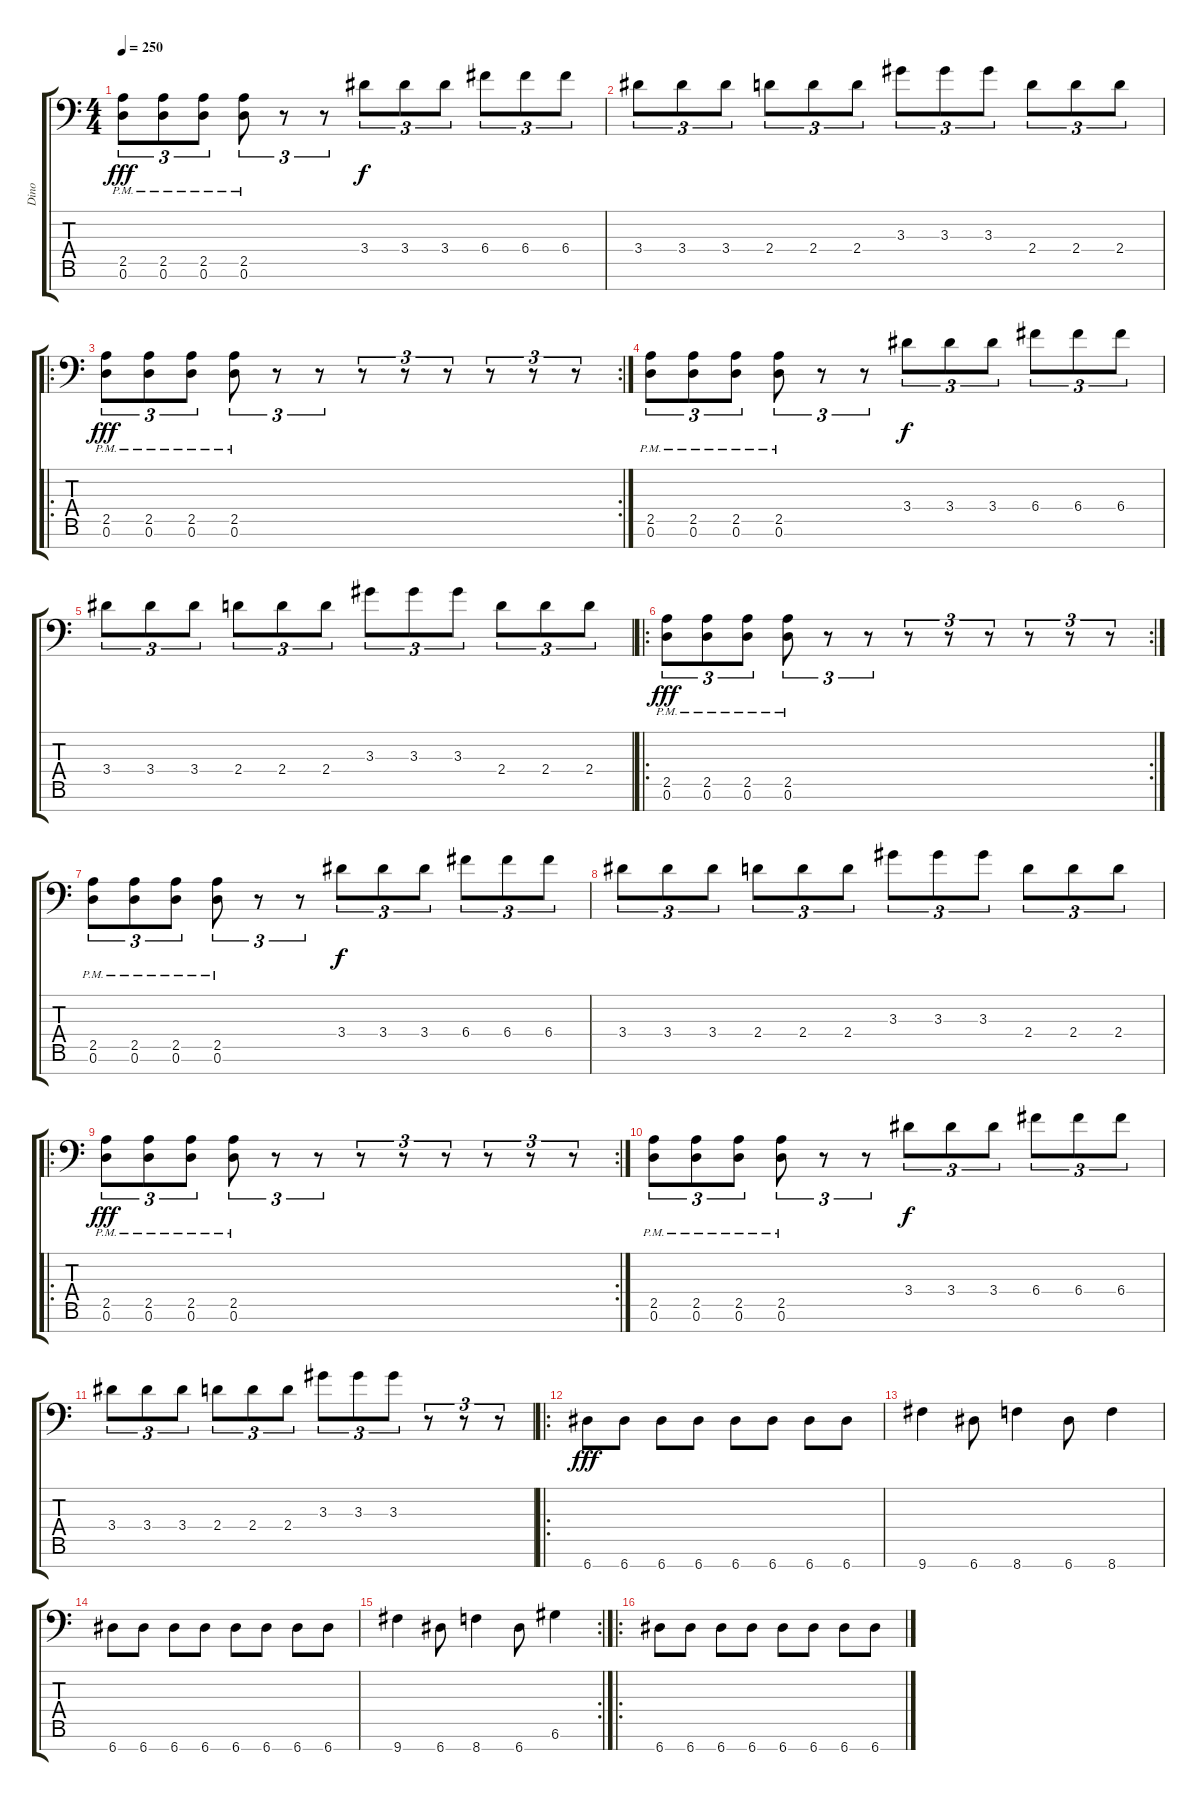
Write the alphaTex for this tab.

\track ("Dino" "Dino") {instrument distortionguitar}
\staff {score tabs}
\tuning (D4 A3 F3 C3 G2 D2 A1) {hide}
\ts (4 4)
\tempo 250
\clef f4
\ks c
(2.5 0.6{pm}).8{tu (3 2) dy fff} (2.5 0.6{pm}).8{tu (3 2)} (2.5 0.6{pm}).8{tu (3 2)} (2.5 0.6{pm}).8{tu (3 2)} r.8{tu (3 2)} r.8{tu (3 2)} 3.4.8{tu (3 2) dy f} 3.4.8{tu (3 2)} 3.4.8{tu (3 2)} 6.4.8{tu (3 2)} 6.4.8{tu (3 2)} 6.4.8{tu (3 2)} |
3.4.8{tu (3 2)} 3.4.8{tu (3 2)} 3.4.8{tu (3 2)} 2.4.8{tu (3 2)} 2.4.8{tu (3 2)} 2.4.8{tu (3 2)} 3.3.8{tu (3 2)} 3.3.8{tu (3 2)} 3.3.8{tu (3 2)} 2.4.8{tu (3 2)} 2.4.8{tu (3 2)} 2.4.8{tu (3 2)} |
\ro
\rc 2
(2.5 0.6{pm}).8{tu (3 2) dy fff} (2.5 0.6{pm}).8{tu (3 2)} (2.5 0.6{pm}).8{tu (3 2)} (2.5 0.6{pm}).8{tu (3 2)} r.8{tu (3 2)} r.8{tu (3 2)} r.8{tu (3 2)} r.8{tu (3 2)} r.8{tu (3 2)} r.8{tu (3 2)} r.8{tu (3 2)} r.8{tu (3 2)} |
(2.5 0.6{pm}).8{tu (3 2)} (2.5 0.6{pm}).8{tu (3 2)} (2.5 0.6{pm}).8{tu (3 2)} (2.5 0.6{pm}).8{tu (3 2)} r.8{tu (3 2)} r.8{tu (3 2)} 3.4.8{tu (3 2) dy f} 3.4.8{tu (3 2)} 3.4.8{tu (3 2)} 6.4.8{tu (3 2)} 6.4.8{tu (3 2)} 6.4.8{tu (3 2)} |
3.4.8{tu (3 2)} 3.4.8{tu (3 2)} 3.4.8{tu (3 2)} 2.4.8{tu (3 2)} 2.4.8{tu (3 2)} 2.4.8{tu (3 2)} 3.3.8{tu (3 2)} 3.3.8{tu (3 2)} 3.3.8{tu (3 2)} 2.4.8{tu (3 2)} 2.4.8{tu (3 2)} 2.4.8{tu (3 2)} |
\ro
\rc 2
(2.5 0.6{pm}).8{tu (3 2) dy fff} (2.5 0.6{pm}).8{tu (3 2)} (2.5 0.6{pm}).8{tu (3 2)} (2.5 0.6{pm}).8{tu (3 2)} r.8{tu (3 2)} r.8{tu (3 2)} r.8{tu (3 2)} r.8{tu (3 2)} r.8{tu (3 2)} r.8{tu (3 2)} r.8{tu (3 2)} r.8{tu (3 2)} |
(2.5 0.6{pm}).8{tu (3 2)} (2.5 0.6{pm}).8{tu (3 2)} (2.5 0.6{pm}).8{tu (3 2)} (2.5 0.6{pm}).8{tu (3 2)} r.8{tu (3 2)} r.8{tu (3 2)} 3.4.8{tu (3 2) dy f} 3.4.8{tu (3 2)} 3.4.8{tu (3 2)} 6.4.8{tu (3 2)} 6.4.8{tu (3 2)} 6.4.8{tu (3 2)} |
3.4.8{tu (3 2)} 3.4.8{tu (3 2)} 3.4.8{tu (3 2)} 2.4.8{tu (3 2)} 2.4.8{tu (3 2)} 2.4.8{tu (3 2)} 3.3.8{tu (3 2)} 3.3.8{tu (3 2)} 3.3.8{tu (3 2)} 2.4.8{tu (3 2)} 2.4.8{tu (3 2)} 2.4.8{tu (3 2)} |
\ro
\rc 2
(2.5 0.6{pm}).8{tu (3 2) dy fff} (2.5 0.6{pm}).8{tu (3 2)} (2.5 0.6{pm}).8{tu (3 2)} (2.5 0.6{pm}).8{tu (3 2)} r.8{tu (3 2)} r.8{tu (3 2)} r.8{tu (3 2)} r.8{tu (3 2)} r.8{tu (3 2)} r.8{tu (3 2)} r.8{tu (3 2)} r.8{tu (3 2)} |
(2.5 0.6{pm}).8{tu (3 2)} (2.5 0.6{pm}).8{tu (3 2)} (2.5 0.6{pm}).8{tu (3 2)} (2.5 0.6{pm}).8{tu (3 2)} r.8{tu (3 2)} r.8{tu (3 2)} 3.4.8{tu (3 2) dy f} 3.4.8{tu (3 2)} 3.4.8{tu (3 2)} 6.4.8{tu (3 2)} 6.4.8{tu (3 2)} 6.4.8{tu (3 2)} |
3.4.8{tu (3 2)} 3.4.8{tu (3 2)} 3.4.8{tu (3 2)} 2.4.8{tu (3 2)} 2.4.8{tu (3 2)} 2.4.8{tu (3 2)} 3.3.8{tu (3 2)} 3.3.8{tu (3 2)} 3.3.8{tu (3 2)} r.8{tu (3 2)} r.8{tu (3 2)} r.8{tu (3 2)} |
\ro
6.7.8{dy fff} 6.7.8 6.7.8 6.7.8 6.7.8 6.7.8 6.7.8 6.7.8 |
9.7.4 6.7.8 8.7.4 6.7.8 8.7.4 |
6.7.8 6.7.8 6.7.8 6.7.8 6.7.8 6.7.8 6.7.8 6.7.8 |
\rc 2
9.7.4 6.7.8 8.7.4 6.7.8 6.6.4 |
\ro
6.7.8 6.7.8 6.7.8 6.7.8 6.7.8 6.7.8 6.7.8 6.7.8
